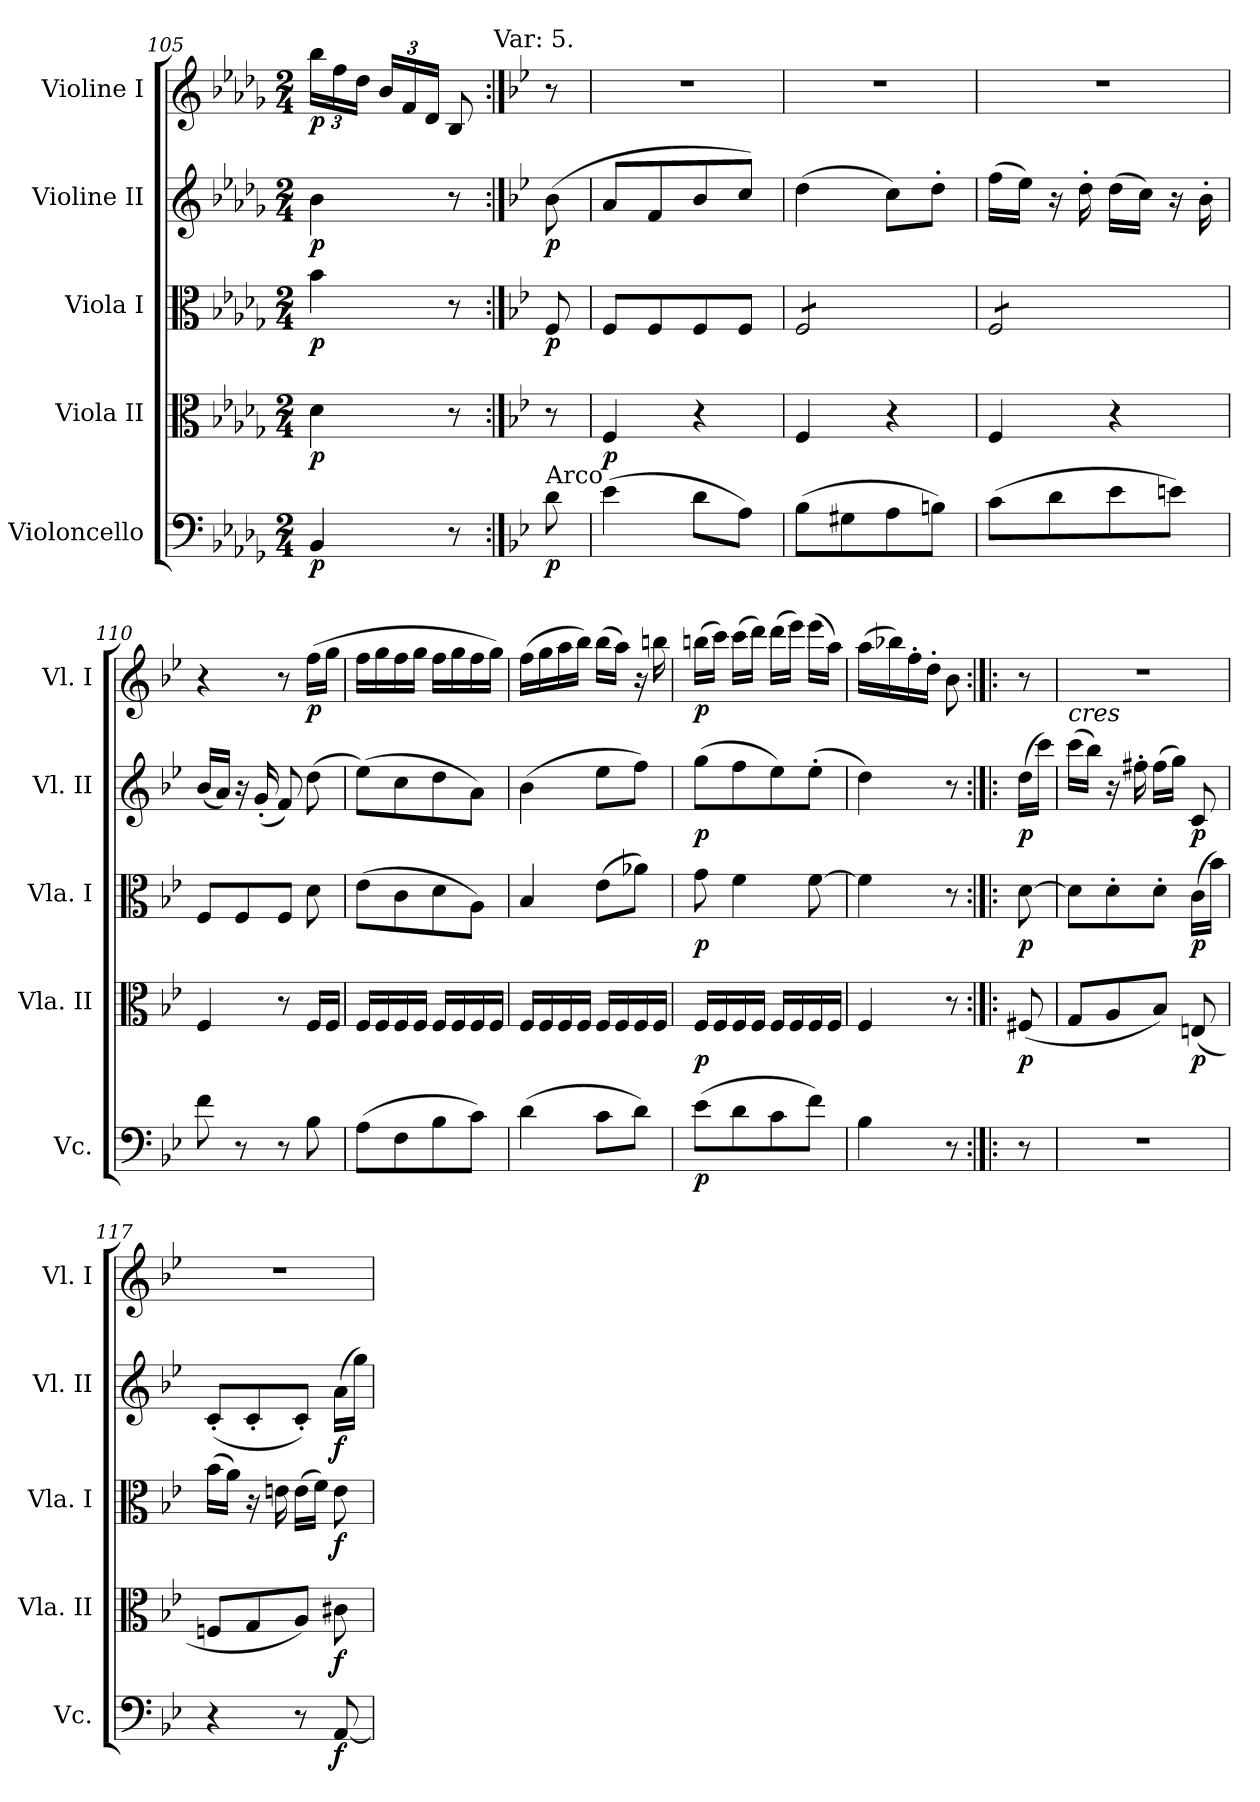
**kern	**dynam	**kern	**dynam	**kern	**dynam	**kern	**dynam	**kern	**dynam
*part5	*part5	*part4	*part4	*part3	*part3	*part2	*part2	*part1	*part1
*staff5	*staff5	*staff4	*staff4	*staff3	*staff3	*staff2	*staff2	*staff1	*staff1
*I"Violoncello	*	*I"Viola II	*	*I"Viola I	*	*I"Violine II	*	*I"Violine I	*
*I'Vc.	*	*I'Vla. II	*	*I'Vla. I	*	*I'Vl. II	*	*I'Vl. I	*
*clefF4	*	*clefC3	*	*clefC3	*	*clefG2	*	*clefG2	*
*k[b-e-a-d-g-]	*	*k[b-e-a-d-g-]	*	*k[b-e-a-d-g-]	*	*k[b-e-a-d-g-]	*	*k[b-e-a-d-g-]	*
*D-:	*	*D-:	*	*D-:	*	*D-:	*	*D-:	*
*M2/4	*	*M2/4	*	*M2/4	*	*M2/4	*	*M2/4	*
*	*	*	*	*	*	*	*	*Xbrackettup	*
=105	=105	=105	=105	=105	=105	=105	=105	=105	=105
4BB-i/	p	4d-i\	p	4b-i\	p	4b-i\	p	24bb-i\LL	p
.	.	.	.	.	.	.	.	24ffi\	.
.	.	.	.	.	.	.	.	24dd-i\JJ	.
.	.	.	.	.	.	.	.	24b-i/LL	.
.	.	.	.	.	.	.	.	24fi/	.
.	.	.	.	.	.	.	.	24d-i/JJ	.
8r	.	8r	.	8r	.	8r	.	8B-i/	.
!	!	!	!	!	!	!	!	!LO:TX:t=Var&colon; 5.	!
=106:|!	=106:|!	=106:|!	=106:|!	=106:|!	=106:|!	=106:|!	=106:|!	=106:|!	=106:|!
*k[b-e-]	*	*k[b-e-]	*	*k[b-e-]	*	*k[b-e-]	*	*k[b-e-]	*
*B-:	*	*B-:	*	*B-:	*	*B-:	*	*B-:	*
!LO:TX:t=Arco	!	!	!	!	!	!	!	!	!
8di\	p	8r	.	8Fi/	p	(8b-i\	p	8r	.
=107	=107	=107	=107	=107	=107	=107	=107	=107	=107
(4e-i\	.	4Fi/	p	8Fi/L	.	8ai/L	.	2r	.
.	.	.	.	8Fi/	.	8fi/	.	.	.
8di\L	.	4r	.	8Fi/	.	8b-i/	.	.	.
8Ai\J)	.	.	.	8Fi/J	.	8cci/J)	.	.	.
=108	=108	=108	=108	=108	=108	=108	=108	=108	=108
*	*	*	*	*tremolo	*	*	*	*	*
(8B-i\L	.	4Fi/	.	8Fi/L	.	(4ddi\	.	2r	.
8G#Xi\	.	.	.	8Fi/	.	.	.	.	.
8Ai\	.	4r	.	8Fi/	.	8cci\L)	.	.	.
8Bni\J)	.	.	.	8Fi/J	.	8dd'i\J	.	.	.
!!LO:LB:g=z
=109	=109	=109	=109	=109	=109	=109	=109	=109	=109
(8ci\L	.	4Fi/	.	8Fi/L	.	(16ffi\LL	.	2r	.
.	.	.	.	.	.	16ee-i\JJ)	.	.	.
8di\	.	.	.	8Fi/	.	16r	.	.	.
.	.	.	.	.	.	16dd'i\	.	.	.
8e-i\	.	4r	.	8Fi/	.	(16ddi\LL	.	.	.
.	.	.	.	.	.	16cci\JJ)	.	.	.
8eni\J)	.	.	.	8Fi/J	.	16r	.	.	.
*	*	*	*	*Xtremolo	*	*	*	*	*
.	.	.	.	.	.	16b-'i\	.	.	.
=110	=110	=110	=110	=110	=110	=110	=110	=110	=110
8fi\	.	4Fi/	.	8Fi/L	.	(16b-i/LL	.	4r	.
.	.	.	.	.	.	16ai/JJ)	.	.	.
8r	.	.	.	8Fi/	.	16r	.	.	.
.	.	.	.	.	.	(16g'i/	.	.	.
8r	.	8r	.	8Fi/J	.	8fi/)	.	8r	.
8B-i\	.	16Fi/LL	.	8di\	.	(8ddi\	.	(16ffi\LL	p
.	.	16Fi/JJ	.	.	.	.	.	16ggi\JJ	.
=111	=111	=111	=111	=111	=111	=111	=111	=111	=111
(8Ai\L	.	16Fi/LL	.	(8e-i\L	.	(8ee-i\L)	.	16ffi\LL	.
.	.	16Fi/	.	.	.	.	.	16ggi\	.
8Fi\	.	16Fi/	.	8ci\	.	8cci\	.	16ffi\	.
.	.	16Fi/JJ	.	.	.	.	.	16ggi\JJ	.
8B-i\	.	16Fi/LL	.	8di\	.	8ddi\	.	16ffi\LL	.
.	.	16Fi/	.	.	.	.	.	16ggi\	.
8ci\J)	.	16Fi/	.	8Ai\J)	.	8ai\J)	.	16ffi\	.
.	.	16Fi/JJ	.	.	.	.	.	16ggi\JJ)	.
=112	=112	=112	=112	=112	=112	=112	=112	=112	=112
(4di\	.	16Fi/LL	.	4B-i/	.	(4b-i\	.	(16ffi\LL	.
.	.	16Fi/	.	.	.	.	.	16ggi\	.
.	.	16Fi/	.	.	.	.	.	16aai\	.
.	.	16Fi/JJ	.	.	.	.	.	16bb-i\JJ)	.
8ci\L	.	16Fi/LL	.	(8e-i\L	.	8ee-i\L	.	(16bb-i\LL	.
.	.	16Fi/	.	.	.	.	.	16aai\JJ)	.
8di\J)	.	16Fi/	.	8a-Xi\J)	.	8ffi\J)	.	16r	.
.	.	16Fi/JJ	.	.	.	.	.	16bbni\	.
=113	=113	=113	=113	=113	=113	=113	=113	=113	=113
(8e-i\L	p	16Fi/LL	p	8gi\	p	(8ggi\L	p	(16bbni\LL	p
.	.	16Fi/	.	.	.	.	.	16ccci\JJ)	.
8di\	.	16Fi/	.	4fi\	.	8ffi\	.	(16ccci\LL	.
.	.	16Fi/JJ	.	.	.	.	.	16dddi\JJ)	.
8ci\	.	16Fi/LL	.	.	.	8ee-i\)	.	(16dddi\LL	.
.	.	16Fi/	.	.	.	.	.	16eee-i\JJ)	.
8fi\J)	.	16Fi/	.	[8fi\	.	(8ee-'i\J	.	(16eee-i\LL	.
.	.	16Fi/JJ	.	.	.	.	.	16aai\JJ)	.
!!LO:LB:g=z
=114	=114	=114	=114	=114	=114	=114	=114	=114	=114
4B-i\	.	4Fi/	.	4fi\]	.	4ddi\)	.	(16aai\LL	.
.	.	.	.	.	.	.	.	16bb-Xi\)	.
.	.	.	.	.	.	.	.	16ff'i\	.
.	.	.	.	.	.	.	.	16dd'i\JJ	.
8r	.	8r	.	8r	.	8r	.	8b-i\	.
=115:|!|:	=115:|!|:	=115:|!|:	=115:|!|:	=115:|!|:	=115:|!|:	=115:|!|:	=115:|!|:	=115:|!|:	=115:|!|:
8r	.	(8F#Xi/	p	[8di\	p	(16ddi\LL	p	8r	.
.	.	.	.	.	.	16ccci\JJ)	.	.	.
=116	=116	=116	=116	=116	=116	=116	=116	=116	=116
!	!	!	!	!	!	!LO:TX:i:t=cres	!	!	!
2r	.	8Gi/L	.	8di\L]	.	(16ccci\LL	.	2r	.
.	.	.	.	.	.	16bb-i\JJ)	.	.	.
.	.	8Ai/	.	8d'i\	.	16r	.	.	.
.	.	.	.	.	.	16ff#X'i\	.	.	.
.	.	8B-i/J)	.	8d'i\J	.	(16ff#i\LL	.	.	.
.	.	.	.	.	.	16ggi\JJ)	.	.	.
.	.	(8Eni/	p	(16ci\LL	p	8ci/	p	.	.
.	.	.	.	16b-i\JJ)	.	.	.	.	.
=117	=117	=117	=117	=117	=117	=117	=117	=117	=117
4r	.	8Fni/L	.	(16b-i\LL	.	(8c'i/L	.	2r	.
.	.	.	.	16ai\JJ)	.	.	.	.	.
.	.	8Gi/	.	16r	.	8c'i/	.	.	.
.	.	.	.	16eni\	.	.	.	.	.
8r	.	8Ai/J)	.	(16ei\LL	.	8c'i/J)	.	.	.
.	.	.	.	16fi\JJ)	.	.	.	.	.
[8AAi/	f	8c#Xi\	f	8ei\	f	(16ai\LL	f	.	.
.	.	.	.	.	.	16ggi\JJ)	.	.	.
=	=	=	=	=	=	=	=	=	=
*-	*-	*-	*-	*-	*-	*-	*-	*-	*-
